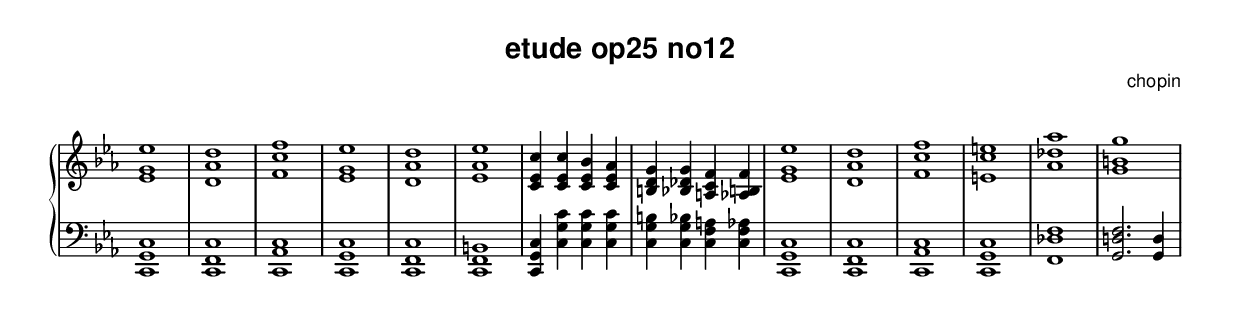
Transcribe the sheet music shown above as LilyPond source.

\version "2.24.0"
% 1-14
upI = \relative c' {
  <es g es'>1 | <d as' d> | <f c' f> | <es g es'> | <d as' d> | <es as es'> | % 1-6
  <c es c'>4 <c es c'> <c es bes'> <c es as> | % 7
  <b d g> <bes des g> <a c f> <as b f'> | % 8
  <es' g es'>1 | <d as' d> | <f c' f> | <e c' e> | <as des as'> | <g b g'> | % 9-14
}
downI = \relative c, {
  <c g' c>1 | <c f c'> | <c as' c> | <c g' c> | <c f c'> | <c f b> | % 1-6
  <c g' c>4 <c' g' c>4 <c g' c>4 <c g' c>4 | % 7
  <c g' b> <c g' bes> <c f a> <c f as> | % 8
  <c, g' c>1 | <c f c'> | <c as' c> | <c g' c> | % 9-12
  <f des' f> | <g d'! f>2. <g d'>4 | % 13-14
  \break
}

% 
upII = \relative c' {
  <e g e'>1~ | <e g e'>4 <e g e'> <d g d'> <f g g'> | % 15-16
}
downII = \relative c, {
}


#(set-global-staff-size 16)

\paper {
  #(set-paper-size "a4")
  % distribute systems evenly
  % ragged-last-bottom = ##f
}

\markup { \vspace #1 }

\header {
  title = \markup { \override #'(font-family . sans) "etude op25 no12" }
  composer = \markup { \override #'(font-family . sans) "chopin" }
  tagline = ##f
}

KEYTIME = { \key c \minor \time 4/4 }

up = {
  \upI % 1-8
}
down = {
  \downI % 1-8
}

\score {
  % \set Score.extraNatural = ##f
  \new PianoStaff << 
    \new Staff = "up" { \clef treble \KEYTIME \up }
    \new Staff = "down" { \clef bass \KEYTIME \down }
  >>
  \layout {
    indent = 0\mm
    \context {
      \Staff
      \remove "Time_signature_engraver"
  	  % \override SpacingSpanner.common-shortest-duration = #(ly:make-moment 1/4)
    }
  }
}